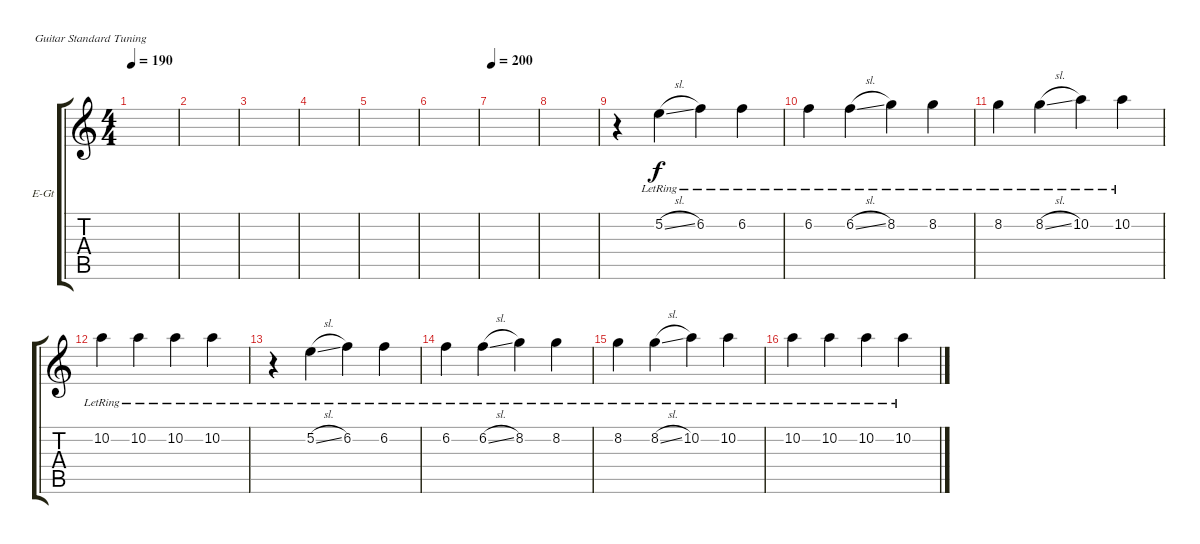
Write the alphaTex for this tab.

\defaultSystemsLayout 4
\bracketExtendMode groupsimilarinstruments
\firstSystemTrackNameOrientation horizontal
\otherSystemsTrackNameOrientation horizontal
\track ("Electric Guitar" "E-Gt") {instrument electricguitarclean}
\staff {score tabs}
\tuning (E4 B3 G3 D3 A2 E2)
\ts (4 4)
\tempo 190
\clef g2
\scale
0.333333
\ks c
|
\scale
0.333333 |
\scale
0.333333 |
\scale
0.333333 |
\scale
0.333333 |
\scale
0.333333 |
\tempo 200
\scale
0.333333 |
\scale
0.333333 |
\scale
0.333333 r.4 5.2{sl lr}.4 6.2{lr}.4 6.2{lr}.4 |
\scale
0.333333 6.2{lr}.4 6.2{sl lr}.4 8.2{lr}.4 8.2{lr}.4 |
\scale
0.333333 8.2{lr}.4 8.2{sl lr}.4 10.2{lr}.4 10.2{lr}.4 |
\scale
0.333333 10.2{lr}.4 10.2{lr}.4 10.2{lr}.4 10.2{lr}.4 |
\scale
0.333333 r.4 5.2{sl lr}.4 6.2{lr}.4 6.2{lr}.4 |
\scale
0.333333 6.2{lr}.4 6.2{sl lr}.4 8.2{lr}.4 8.2{lr}.4 |
\scale
0.333333 8.2{lr}.4 8.2{sl lr}.4 10.2{lr}.4 10.2{lr}.4 |
\scale
0.333333 10.2{lr}.4 10.2{lr}.4 10.2{lr}.4 10.2{lr}.4
